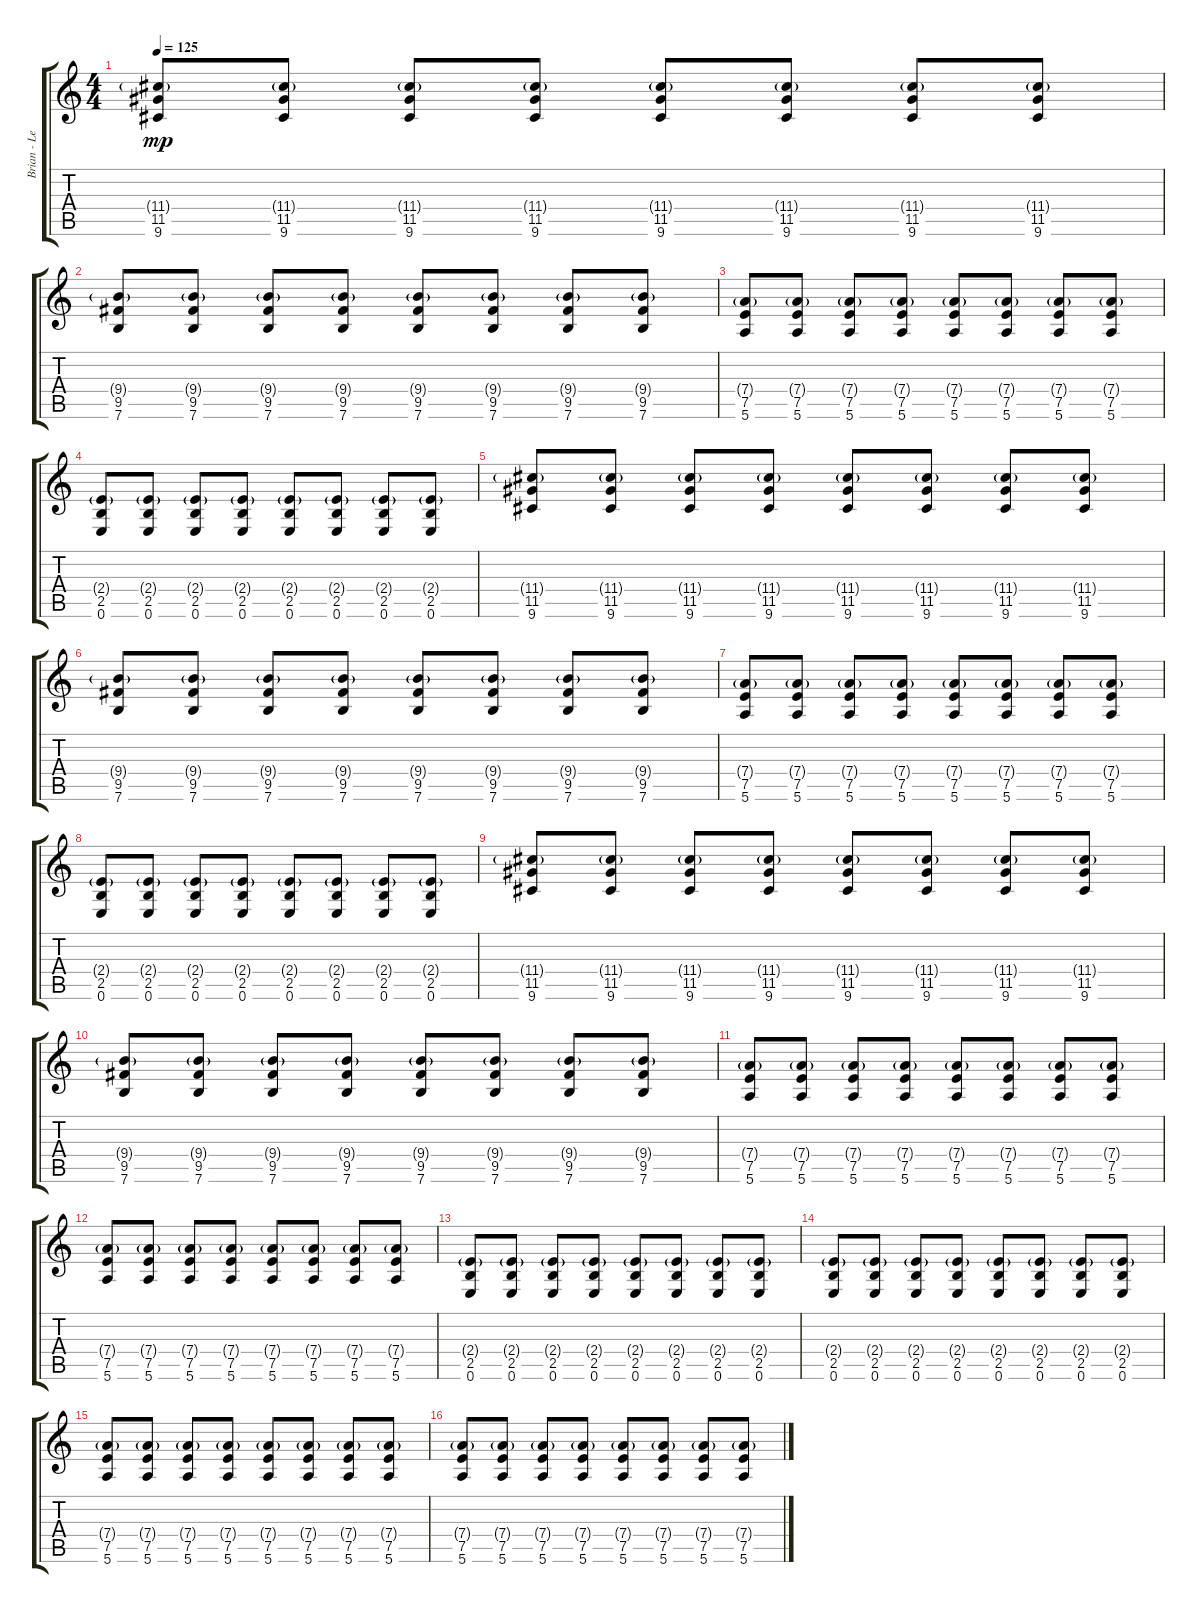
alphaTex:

\track ("Brian - Lead Guitar" "Brian - Le") {instrument electricguitarjazz}
\staff {score tabs}
\tuning (E4 B3 G3 D3 A2 E2) {hide}
\ts (4 4)
\tempo 125
\clef g2
\ks c
(11.4{g} 11.5 9.6).8{dy mp} (11.4{g} 11.5 9.6).8 (11.4{g} 11.5 9.6).8 (11.4{g} 11.5 9.6).8 (11.4{g} 11.5 9.6).8 (11.4{g} 11.5 9.6).8 (11.4{g} 11.5 9.6).8 (11.4{g} 11.5 9.6).8 |
(9.4{g} 9.5 7.6).8 (9.4{g} 9.5 7.6).8 (9.4{g} 9.5 7.6).8 (9.4{g} 9.5 7.6).8 (9.4{g} 9.5 7.6).8 (9.4{g} 9.5 7.6).8 (9.4{g} 9.5 7.6).8 (9.4{g} 9.5 7.6).8 |
(7.4{g} 7.5 5.6).8 (7.4{g} 7.5 5.6).8 (7.4{g} 7.5 5.6).8 (7.4{g} 7.5 5.6).8 (7.4{g} 7.5 5.6).8 (7.4{g} 7.5 5.6).8 (7.4{g} 7.5 5.6).8 (7.4{g} 7.5 5.6).8 |
(2.4{g} 2.5 0.6).8 (2.4{g} 2.5 0.6).8 (2.4{g} 2.5 0.6).8 (2.4{g} 2.5 0.6).8 (2.4{g} 2.5 0.6).8 (2.4{g} 2.5 0.6).8 (2.4{g} 2.5 0.6).8 (2.4{g} 2.5 0.6).8 |
(11.4{g} 11.5 9.6).8 (11.4{g} 11.5 9.6).8 (11.4{g} 11.5 9.6).8 (11.4{g} 11.5 9.6).8 (11.4{g} 11.5 9.6).8 (11.4{g} 11.5 9.6).8 (11.4{g} 11.5 9.6).8 (11.4{g} 11.5 9.6).8 |
(9.4{g} 9.5 7.6).8 (9.4{g} 9.5 7.6).8 (9.4{g} 9.5 7.6).8 (9.4{g} 9.5 7.6).8 (9.4{g} 9.5 7.6).8 (9.4{g} 9.5 7.6).8 (9.4{g} 9.5 7.6).8 (9.4{g} 9.5 7.6).8 |
(7.4{g} 7.5 5.6).8 (7.4{g} 7.5 5.6).8 (7.4{g} 7.5 5.6).8 (7.4{g} 7.5 5.6).8 (7.4{g} 7.5 5.6).8 (7.4{g} 7.5 5.6).8 (7.4{g} 7.5 5.6).8 (7.4{g} 7.5 5.6).8 |
(2.4{g} 2.5 0.6).8 (2.4{g} 2.5 0.6).8 (2.4{g} 2.5 0.6).8 (2.4{g} 2.5 0.6).8 (2.4{g} 2.5 0.6).8 (2.4{g} 2.5 0.6).8 (2.4{g} 2.5 0.6).8 (2.4{g} 2.5 0.6).8 |
(11.4{g} 11.5 9.6).8 (11.4{g} 11.5 9.6).8 (11.4{g} 11.5 9.6).8 (11.4{g} 11.5 9.6).8 (11.4{g} 11.5 9.6).8 (11.4{g} 11.5 9.6).8 (11.4{g} 11.5 9.6).8 (11.4{g} 11.5 9.6).8 |
(9.4{g} 9.5 7.6).8 (9.4{g} 9.5 7.6).8 (9.4{g} 9.5 7.6).8 (9.4{g} 9.5 7.6).8 (9.4{g} 9.5 7.6).8 (9.4{g} 9.5 7.6).8 (9.4{g} 9.5 7.6).8 (9.4{g} 9.5 7.6).8 |
(7.4{g} 7.5 5.6).8 (7.4{g} 7.5 5.6).8 (7.4{g} 7.5 5.6).8 (7.4{g} 7.5 5.6).8 (7.4{g} 7.5 5.6).8 (7.4{g} 7.5 5.6).8 (7.4{g} 7.5 5.6).8 (7.4{g} 7.5 5.6).8 |
(7.4{g} 7.5 5.6).8 (7.4{g} 7.5 5.6).8 (7.4{g} 7.5 5.6).8 (7.4{g} 7.5 5.6).8 (7.4{g} 7.5 5.6).8 (7.4{g} 7.5 5.6).8 (7.4{g} 7.5 5.6).8 (7.4{g} 7.5 5.6).8 |
(2.4{g} 2.5 0.6).8 (2.4{g} 2.5 0.6).8 (2.4{g} 2.5 0.6).8 (2.4{g} 2.5 0.6).8 (2.4{g} 2.5 0.6).8 (2.4{g} 2.5 0.6).8 (2.4{g} 2.5 0.6).8 (2.4{g} 2.5 0.6).8 |
(2.4{g} 2.5 0.6).8 (2.4{g} 2.5 0.6).8 (2.4{g} 2.5 0.6).8 (2.4{g} 2.5 0.6).8 (2.4{g} 2.5 0.6).8 (2.4{g} 2.5 0.6).8 (2.4{g} 2.5 0.6).8 (2.4{g} 2.5 0.6).8 |
(7.4{g} 7.5 5.6).8 (7.4{g} 7.5 5.6).8 (7.4{g} 7.5 5.6).8 (7.4{g} 7.5 5.6).8 (7.4{g} 7.5 5.6).8 (7.4{g} 7.5 5.6).8 (7.4{g} 7.5 5.6).8 (7.4{g} 7.5 5.6).8 |
(7.4{g} 7.5 5.6).8 (7.4{g} 7.5 5.6).8 (7.4{g} 7.5 5.6).8 (7.4{g} 7.5 5.6).8 (7.4{g} 7.5 5.6).8 (7.4{g} 7.5 5.6).8 (7.4{g} 7.5 5.6).8 (7.4{g} 7.5 5.6).8
